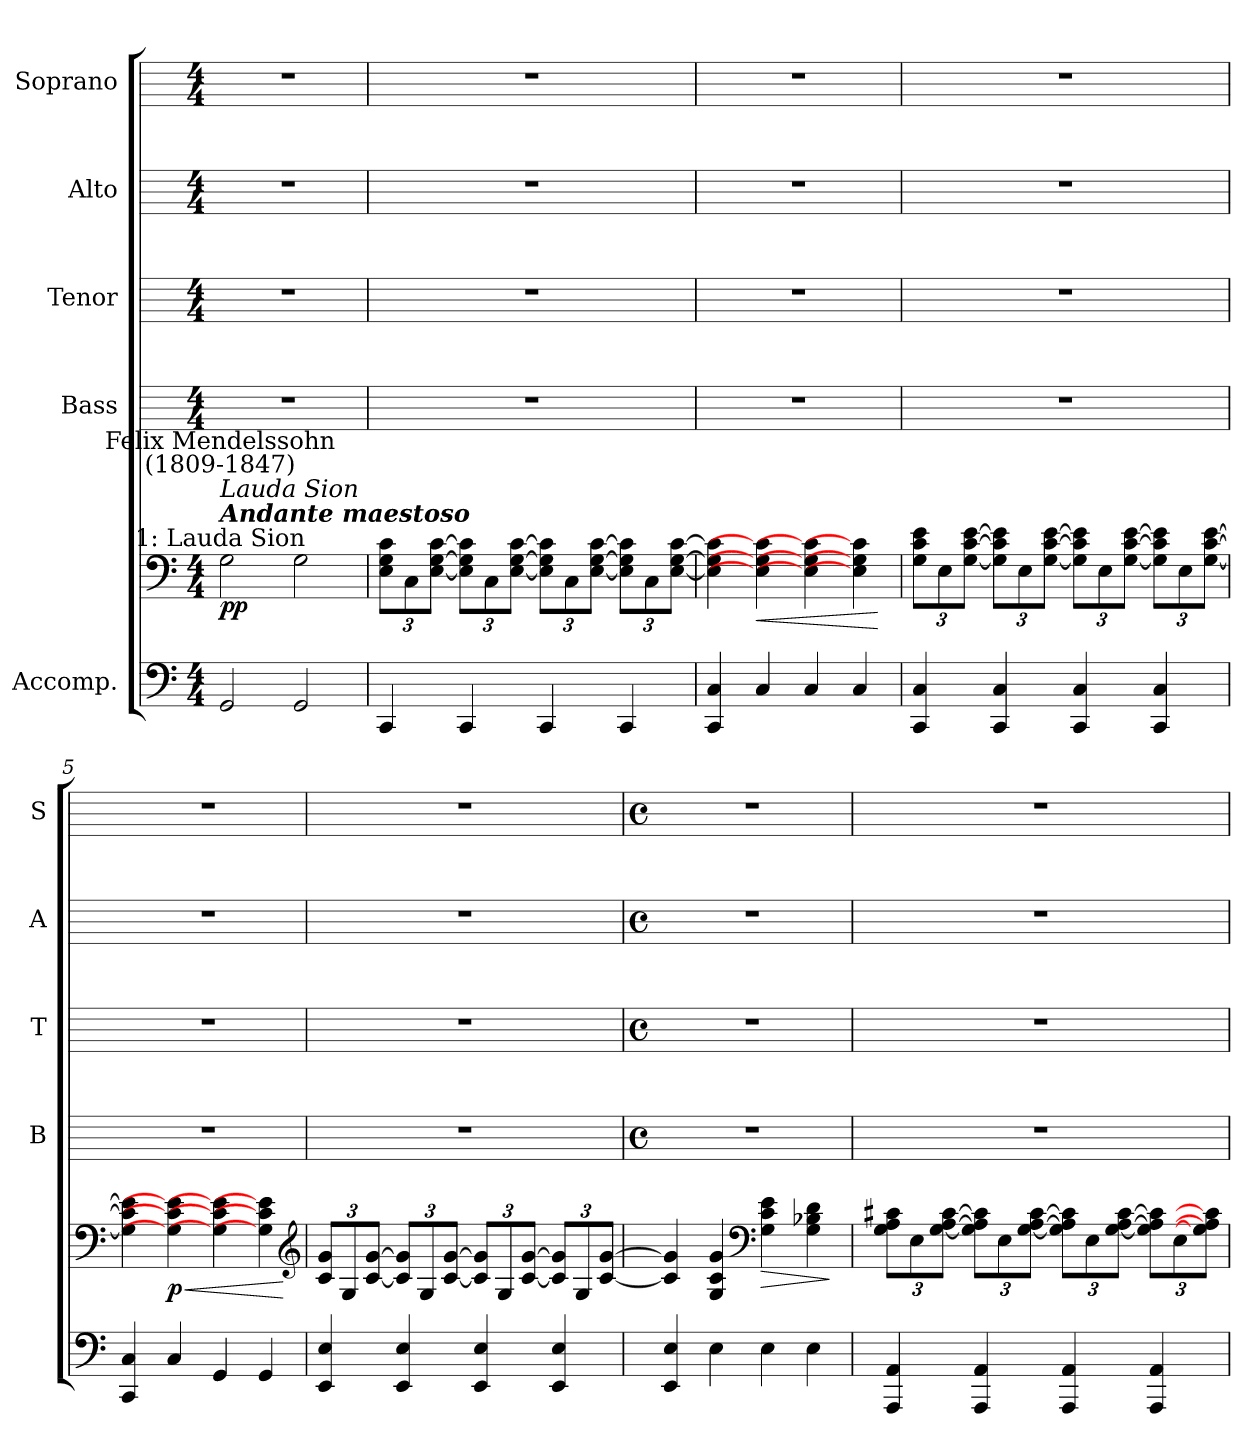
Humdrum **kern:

**kern	**kern	**dynam	**kern	**kern	**kern	**kern
*part5	*part5	*part5	*part4	*part3	*part2	*part1
*staff6	*staff5	*staff5/6	*staff4	*staff3	*staff2	*staff1
*I"Accomp.	*	*	*I"Bass	*I"Tenor	*I"Alto	*I"Soprano
*	*	*	*I'B	*I'T	*I'A	*I'S
*clefF4	*clefF4	*	*	*	*	*
*k[]	*k[]	*	*	*	*	*
*C:	*C:	*	*	*	*	*
*M4/4	*M4/4	*	*M4/4	*M4/4	*M4/4	*M4/4
=1	=1	=1	=1	=1	=1	=1
!	!LO:TX:a:cj:t=1&colon; Lauda Sion	!	!	!	!	!
!	!LO:TX:a:Bi:t=Andante maestoso	!	!	!	!	!
!	!LO:TX:a:i:t=Lauda Sion	!	!	!	!	!
!	!LO:TX:a:cj:t=Felix Mendelssohn\n(1809-1847)	!	!	!	!	!
!	!	!LO:DY:b	!	!	!	!
2GG	2G	pp	1r	1r	1r	1r
2GG	2G	.	.	.	.	.
=2	=2	=2	=2	=2	=2	=2
4CC	12E 12G 12cL	.	1r	1r	1r	1r
.	12C	.	.	.	.	.
.	[12E [12G [12cJ	.	.	.	.	.
4CC	12E] 12G] 12c]L	.	.	.	.	.
.	12C	.	.	.	.	.
.	[12E [12G [12cJ	.	.	.	.	.
4CC	12E] 12G] 12c]L	.	.	.	.	.
.	12C	.	.	.	.	.
.	[12E [12G [12cJ	.	.	.	.	.
4CC	12E] 12G] 12c]L	.	.	.	.	.
.	12C	.	.	.	.	.
.	[12E [12G [12cJ	.	.	.	.	.
=3	=3	=3	=3	=3	=3	=3
4CC 4C	4E] 4G] 4c]	.	1r	1r	1r	1r
!	!	!LO:HP:b	!	!	!	!
4C	4E] 4G] 4c]	<	.	.	.	.
4C	4E] 4G] 4c]	.	.	.	.	.
4C	4E] 4G] 4c]	.	.	.	.	.
.	.	[	.	.	.	.
=4	=4	=4	=4	=4	=4	=4
4CC 4C	12G 12c 12eL	.	1r	1r	1r	1r
.	12E	.	.	.	.	.
.	[12G [12c [12eJ	.	.	.	.	.
4CC 4C	12G] 12c] 12e]L	.	.	.	.	.
.	12E	.	.	.	.	.
.	[12G [12c [12eJ	.	.	.	.	.
4CC 4C	12G] 12c] 12e]L	.	.	.	.	.
.	12E	.	.	.	.	.
.	[12G [12c [12eJ	.	.	.	.	.
4CC 4C	12G] 12c] 12e]L	.	.	.	.	.
.	12E	.	.	.	.	.
.	[12G [12c [12eJ	.	.	.	.	.
=5	=5	=5	=5	=5	=5	=5
4CC 4C	4G] 4c] 4e]	.	1r	1r	1r	1r
!	!	!LO:HP:b	!	!	!	!
!	!	!LO:DY:n=1:b	!	!	!	!
4C	4G] 4c] 4e]	< p	.	.	.	.
4GG	4G] 4c] 4e]	.	.	.	.	.
4GG	4G] 4c] 4e]	.	.	.	.	.
*	*clefG2	*	*	*	*	*
.	.	[	.	.	.	.
=6	=6	=6	=6	=6	=6	=6
4EE 4E	12c 12gL	.	1r	1r	1r	1r
.	12G	.	.	.	.	.
.	[12c [12gJ	.	.	.	.	.
4EE 4E	12c] 12g]L	.	.	.	.	.
.	12G	.	.	.	.	.
.	[12c [12gJ	.	.	.	.	.
4EE 4E	12c] 12g]L	.	.	.	.	.
.	12G	.	.	.	.	.
.	[12c [12gJ	.	.	.	.	.
4EE 4E	12c] 12g]L	.	.	.	.	.
.	12G	.	.	.	.	.
.	[12c [12gJ	.	.	.	.	.
!!LO:LB:g=z
=7	=7	=7	=7	=7	=7	=7
*	*	*	*M4/4	*M4/4	*M4/4	*M4/4
*	*	*	*met(c)	*met(c)	*met(c)	*met(c)
4EE 4E	4c] 4g]	.	1r	1r	1r	1r
4E	4G 4c 4g	.	.	.	.	.
*	*clefF4	*	*	*	*	*
!	!	!LO:HP:b	!	!	!	!
4E	4G 4c 4e	>	.	.	.	.
4E	4G 4B-X 4d	.	.	.	.	.
.	.	]	.	.	.	.
=8	=8	=8	=8	=8	=8	=8
4AAA 4AA	12G 12A 12c#XL	.	1r	1r	1r	1r
.	12E	.	.	.	.	.
.	[12G [12A [12c#J	.	.	.	.	.
4AAA 4AA	12G] 12A] 12c#]L	.	.	.	.	.
.	12E	.	.	.	.	.
.	[12G [12A [12c#J	.	.	.	.	.
4AAA 4AA	12G] 12A] 12c#]L	.	.	.	.	.
.	12E	.	.	.	.	.
.	[12G [12A [12c#J	.	.	.	.	.
4AAA 4AA	12G] 12A] 12c#]L	.	.	.	.	.
.	12E	.	.	.	.	.
.	12G] 12A] 12c#]J	.	.	.	.	.
=	=	=	=	=	=	=
*-	*-	*-	*-	*-	*-	*-
